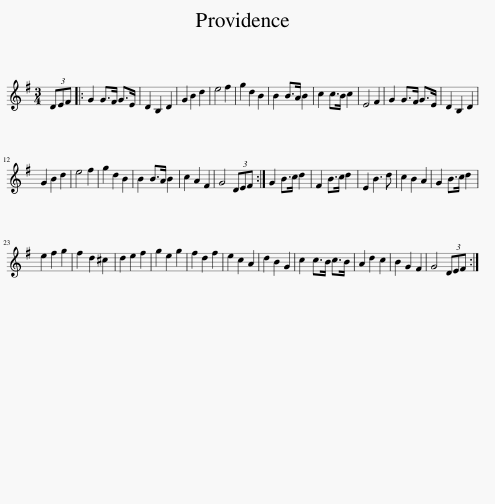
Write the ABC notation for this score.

X:1
L:1/8
M:3/4
I:linebreak $
K:G
V:1 treble
V:1
 (3DEF |: G2 G>F G>E | D2 B,2 D2 | G2 B2 d2 | e4 f2 | %5
 g2 d2 B2 | B2 B>A B2 | c2 c>B c2 | E4 F2 | G2 G>F G>E | %10
 D2 B,2 D2 |$ G2 B2 d2 | e4 f2 | g2 d2 B2 | B2 B>A B2 | %15
 c2 A2 F2 | G4 (3DEF :| G2 B>c d2 | F2 B>c d2 | E2 B3 d | %20
 c2 B2 A2 | G2 B>c d2 |$ e2 f2 g2 | f2 d2 ^c2 | d2 e2 f2 | %25
 g2 e2 g2 | f2 d2 f2 | e2 c2 A2 | d2 B2 G2 | c2 c>B c>B | %30
 A2 d2 c2 | B2 G2 F2 | G4 (3DEF :| %33
